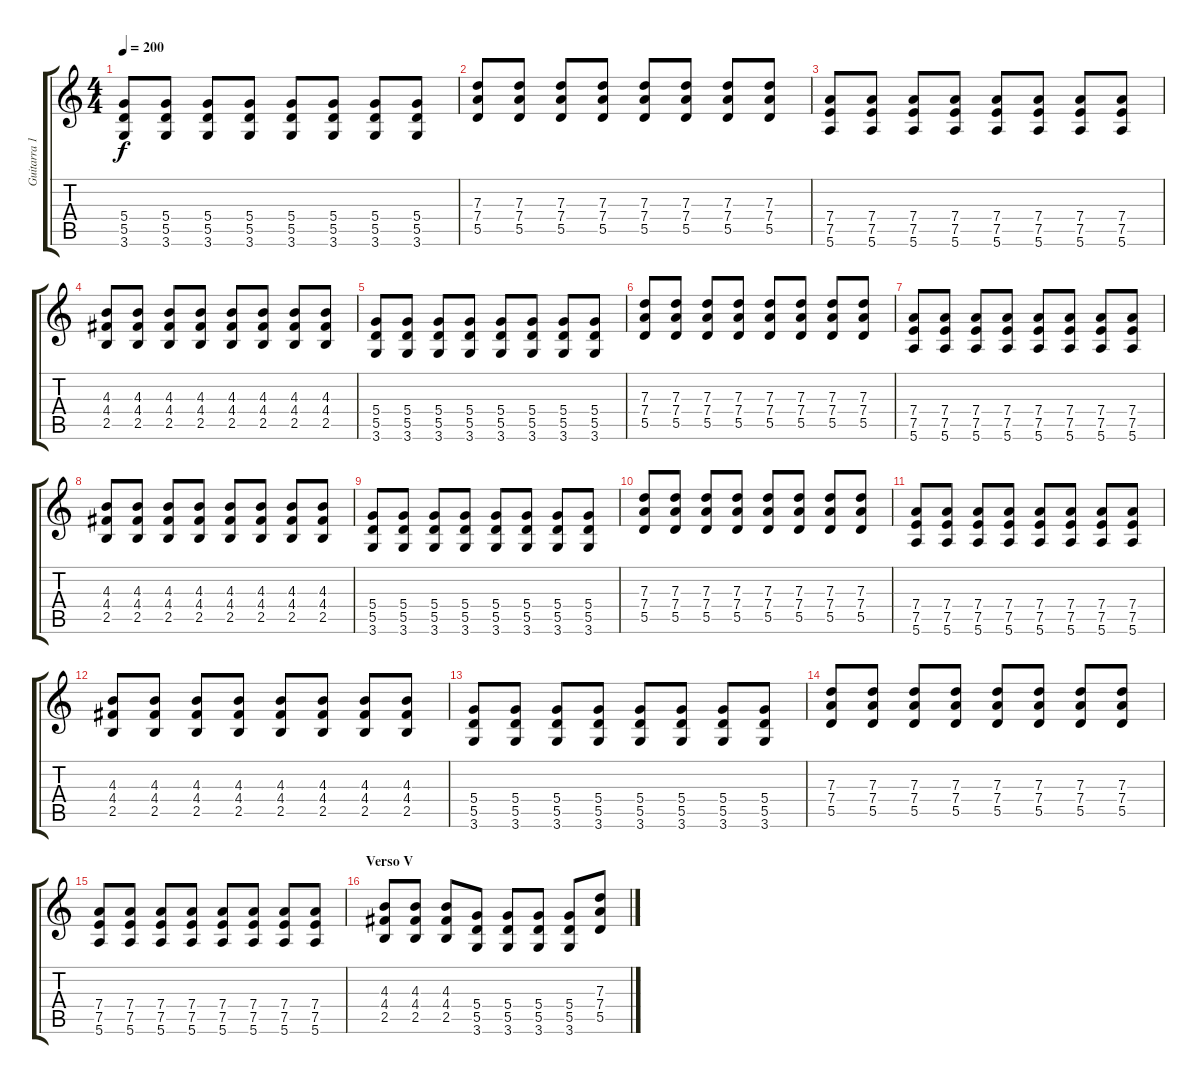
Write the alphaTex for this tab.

\track ("Guitarra 1 - Mathias" "Guitarra 1") {instrument distortionguitar}
\staff {score tabs}
\tuning (E4 B3 G3 D3 A2 E2) {hide}
\ts (4 4)
\tempo 200
\clef g2
\ks c
(5.4 5.5 3.6).8{dy f} (5.4 5.5 3.6).8 (5.4 5.5 3.6).8 (5.4 5.5 3.6).8 (5.4 5.5 3.6).8 (5.4 5.5 3.6).8 (5.4 5.5 3.6).8 (5.4 5.5 3.6).8 |
(7.3 7.4 5.5).8 (7.3 7.4 5.5).8 (7.3 7.4 5.5).8 (7.3 7.4 5.5).8 (7.3 7.4 5.5).8 (7.3 7.4 5.5).8 (7.3 7.4 5.5).8 (7.3 7.4 5.5).8 |
(7.4 7.5 5.6).8 (7.4 7.5 5.6).8 (7.4 7.5 5.6).8 (7.4 7.5 5.6).8 (7.4 7.5 5.6).8 (7.4 7.5 5.6).8 (7.4 7.5 5.6).8 (7.4 7.5 5.6).8 |
(4.3 4.4 2.5).8{volume 9 instrument distortionguitar} (4.3 4.4 2.5).8 (4.3 4.4 2.5).8 (4.3 4.4 2.5).8 (4.3 4.4 2.5).8 (4.3 4.4 2.5).8 (4.3 4.4 2.5).8 (4.3 4.4 2.5).8 |
(5.4 5.5 3.6).8 (5.4 5.5 3.6).8 (5.4 5.5 3.6).8 (5.4 5.5 3.6).8 (5.4 5.5 3.6).8 (5.4 5.5 3.6).8 (5.4 5.5 3.6).8 (5.4 5.5 3.6).8 |
(7.3 7.4 5.5).8 (7.3 7.4 5.5).8 (7.3 7.4 5.5).8 (7.3 7.4 5.5).8 (7.3 7.4 5.5).8 (7.3 7.4 5.5).8 (7.3 7.4 5.5).8 (7.3 7.4 5.5).8 |
(7.4 7.5 5.6).8 (7.4 7.5 5.6).8 (7.4 7.5 5.6).8 (7.4 7.5 5.6).8 (7.4 7.5 5.6).8 (7.4 7.5 5.6).8 (7.4 7.5 5.6).8 (7.4 7.5 5.6).8 |
(4.3 4.4 2.5).8{volume 9 instrument distortionguitar} (4.3 4.4 2.5).8 (4.3 4.4 2.5).8 (4.3 4.4 2.5).8 (4.3 4.4 2.5).8 (4.3 4.4 2.5).8 (4.3 4.4 2.5).8 (4.3 4.4 2.5).8 |
(5.4 5.5 3.6).8 (5.4 5.5 3.6).8 (5.4 5.5 3.6).8 (5.4 5.5 3.6).8 (5.4 5.5 3.6).8 (5.4 5.5 3.6).8 (5.4 5.5 3.6).8 (5.4 5.5 3.6).8 |
(7.3 7.4 5.5).8 (7.3 7.4 5.5).8 (7.3 7.4 5.5).8 (7.3 7.4 5.5).8 (7.3 7.4 5.5).8 (7.3 7.4 5.5).8 (7.3 7.4 5.5).8 (7.3 7.4 5.5).8 |
(7.4 7.5 5.6).8 (7.4 7.5 5.6).8 (7.4 7.5 5.6).8 (7.4 7.5 5.6).8 (7.4 7.5 5.6).8 (7.4 7.5 5.6).8 (7.4 7.5 5.6).8 (7.4 7.5 5.6).8 |
(4.3 4.4 2.5).8{volume 9 instrument distortionguitar} (4.3 4.4 2.5).8 (4.3 4.4 2.5).8 (4.3 4.4 2.5).8 (4.3 4.4 2.5).8 (4.3 4.4 2.5).8 (4.3 4.4 2.5).8 (4.3 4.4 2.5).8 |
(5.4 5.5 3.6).8 (5.4 5.5 3.6).8 (5.4 5.5 3.6).8 (5.4 5.5 3.6).8 (5.4 5.5 3.6).8 (5.4 5.5 3.6).8 (5.4 5.5 3.6).8 (5.4 5.5 3.6).8 |
(7.3 7.4 5.5).8 (7.3 7.4 5.5).8 (7.3 7.4 5.5).8 (7.3 7.4 5.5).8 (7.3 7.4 5.5).8 (7.3 7.4 5.5).8 (7.3 7.4 5.5).8 (7.3 7.4 5.5).8 |
(7.4 7.5 5.6).8 (7.4 7.5 5.6).8 (7.4 7.5 5.6).8 (7.4 7.5 5.6).8 (7.4 7.5 5.6).8 (7.4 7.5 5.6).8 (7.4 7.5 5.6).8 (7.4 7.5 5.6).8 |
\section ("" "Verso V")
(4.3 4.4 2.5).8{volume 9 instrument distortionguitar} (4.3 4.4 2.5).8 (4.3 4.4 2.5).8 (5.4 5.5 3.6).8 (5.4 5.5 3.6).8 (5.4 5.5 3.6).8 (5.4 5.5 3.6).8 (7.3 7.4 5.5).8
